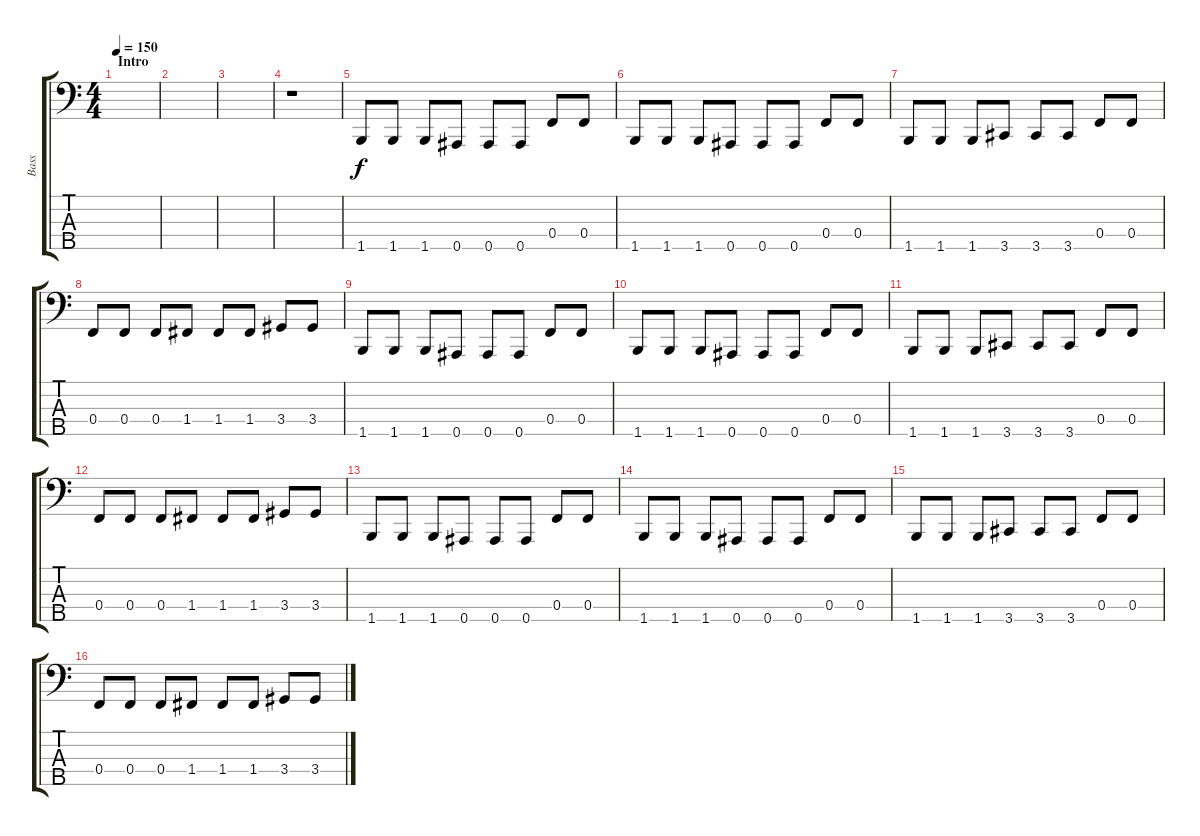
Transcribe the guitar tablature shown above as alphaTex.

\track ("Bass" "Bass") {instrument electricbassfinger}
\staff {score tabs}
\tuning (Ab2 Eb2 Bb1 F1 Bb0) {hide}
\ts (4 4)
\section ("" "Intro")
\tempo 150
\clef f4
\ks c
|
|
|
r.1 |
1.5.8 1.5.8 1.5.8 0.5.8 0.5.8 0.5.8 0.4.8 0.4.8 |
1.5.8 1.5.8 1.5.8 0.5.8 0.5.8 0.5.8 0.4.8 0.4.8 |
1.5.8 1.5.8 1.5.8 3.5.8 3.5.8 3.5.8 0.4.8 0.4.8 |
0.4.8 0.4.8 0.4.8 1.4.8 1.4.8 1.4.8 3.4.8 3.4.8 |
1.5.8 1.5.8 1.5.8 0.5.8 0.5.8 0.5.8 0.4.8 0.4.8 |
1.5.8 1.5.8 1.5.8 0.5.8 0.5.8 0.5.8 0.4.8 0.4.8 |
1.5.8 1.5.8 1.5.8 3.5.8 3.5.8 3.5.8 0.4.8 0.4.8 |
0.4.8 0.4.8 0.4.8 1.4.8 1.4.8 1.4.8 3.4.8 3.4.8 |
1.5.8 1.5.8 1.5.8 0.5.8 0.5.8 0.5.8 0.4.8 0.4.8 |
1.5.8 1.5.8 1.5.8 0.5.8 0.5.8 0.5.8 0.4.8 0.4.8 |
1.5.8 1.5.8 1.5.8 3.5.8 3.5.8 3.5.8 0.4.8 0.4.8 |
0.4.8 0.4.8 0.4.8 1.4.8 1.4.8 1.4.8 3.4.8 3.4.8
